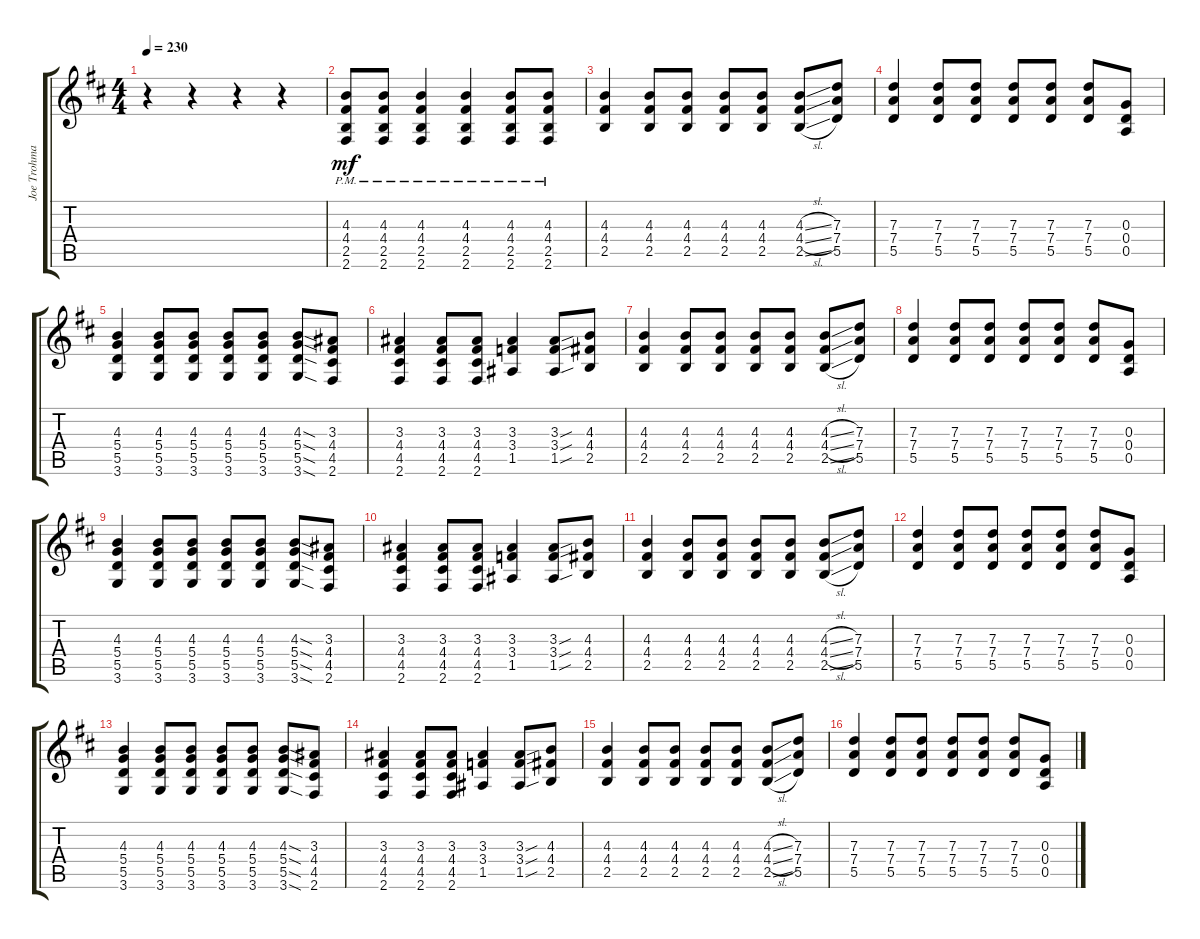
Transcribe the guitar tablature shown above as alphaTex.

\track ("Joe Trohman" "Joe Trohma") {instrument distortionguitar}
\staff {score tabs}
\tuning (E4 B3 G3 D3 A2 E2) {hide}
\ts (4 4)
\tempo 230
\clef g2
\ks d
r.4{dy mp} r.4 r.4 r.4 |
(4.3{pm} 4.4{pm} 2.5{pm} 2.6{pm}).8{dy mf} (4.3{pm} 4.4{pm} 2.5{pm} 2.6{pm}).8 (4.3{pm} 4.4{pm} 2.5{pm} 2.6{pm}).4 (4.3{pm} 4.4{pm} 2.5{pm} 2.6{pm}).4 (4.3{pm} 4.4{pm} 2.5{pm} 2.6{pm}).8 (4.3{pm} 4.4{pm} 2.5{pm} 2.6{pm}).8 |
(4.3 4.4 2.5).4 (4.3 4.4 2.5).8 (4.3 4.4 2.5).8 (4.3 4.4 2.5).8 (4.3 4.4 2.5).8 (4.3{sl} 4.4{sl} 2.5{sl}).8 (7.3 7.4 5.5).8 |
(7.3 7.4 5.5).4 (7.3 7.4 5.5).8 (7.3 7.4 5.5).8 (7.3 7.4 5.5).8 (7.3 7.4 5.5).8 (7.3 7.4 5.5).8 (0.3 0.4 0.5).8 |
(4.3 5.4 5.5 3.6).4 (4.3 5.4 5.5 3.6).8 (4.3 5.4 5.5 3.6).8 (4.3 5.4 5.5 3.6).8 (4.3 5.4 5.5 3.6).8 (4.3{sod} 5.4{sod} 5.5{sod} 3.6{sod}).8 (3.3 4.4 4.5 2.6).8 |
(3.3 4.4 4.5 2.6).4 (3.3 4.4 4.5 2.6).8 (3.3 4.4 4.5 2.6).8 (3.3 3.4 1.5).4 (3.3{sou} 3.4{sou} 1.5{sou}).8 (4.3 4.4 2.5).8 |
(4.3 4.4 2.5).4 (4.3 4.4 2.5).8 (4.3 4.4 2.5).8 (4.3 4.4 2.5).8 (4.3 4.4 2.5).8 (4.3{sl} 4.4{sl} 2.5{sl}).8 (7.3 7.4 5.5).8 |
(7.3 7.4 5.5).4 (7.3 7.4 5.5).8 (7.3 7.4 5.5).8 (7.3 7.4 5.5).8 (7.3 7.4 5.5).8 (7.3 7.4 5.5).8 (0.3 0.4 0.5).8 |
(4.3 5.4 5.5 3.6).4 (4.3 5.4 5.5 3.6).8 (4.3 5.4 5.5 3.6).8 (4.3 5.4 5.5 3.6).8 (4.3 5.4 5.5 3.6).8 (4.3{sod} 5.4{sod} 5.5{sod} 3.6{sod}).8 (3.3 4.4 4.5 2.6).8 |
(3.3 4.4 4.5 2.6).4 (3.3 4.4 4.5 2.6).8 (3.3 4.4 4.5 2.6).8 (3.3 3.4 1.5).4 (3.3{sou} 3.4{sou} 1.5{sou}).8 (4.3 4.4 2.5).8 |
(4.3 4.4 2.5).4 (4.3 4.4 2.5).8 (4.3 4.4 2.5).8 (4.3 4.4 2.5).8 (4.3 4.4 2.5).8 (4.3{sl} 4.4{sl} 2.5{sl}).8 (7.3 7.4 5.5).8 |
(7.3 7.4 5.5).4 (7.3 7.4 5.5).8 (7.3 7.4 5.5).8 (7.3 7.4 5.5).8 (7.3 7.4 5.5).8 (7.3 7.4 5.5).8 (0.3 0.4 0.5).8 |
(4.3 5.4 5.5 3.6).4 (4.3 5.4 5.5 3.6).8 (4.3 5.4 5.5 3.6).8 (4.3 5.4 5.5 3.6).8 (4.3 5.4 5.5 3.6).8 (4.3{sod} 5.4{sod} 5.5{sod} 3.6{sod}).8 (3.3 4.4 4.5 2.6).8 |
(3.3 4.4 4.5 2.6).4 (3.3 4.4 4.5 2.6).8 (3.3 4.4 4.5 2.6).8 (3.3 3.4 1.5).4 (3.3{sou} 3.4{sou} 1.5{sou}).8 (4.3 4.4 2.5).8 |
(4.3 4.4 2.5).4 (4.3 4.4 2.5).8 (4.3 4.4 2.5).8 (4.3 4.4 2.5).8 (4.3 4.4 2.5).8 (4.3{sl} 4.4{sl} 2.5{sl}).8 (7.3 7.4 5.5).8 |
(7.3 7.4 5.5).4 (7.3 7.4 5.5).8 (7.3 7.4 5.5).8 (7.3 7.4 5.5).8 (7.3 7.4 5.5).8 (7.3 7.4 5.5).8 (0.3 0.4 0.5).8
